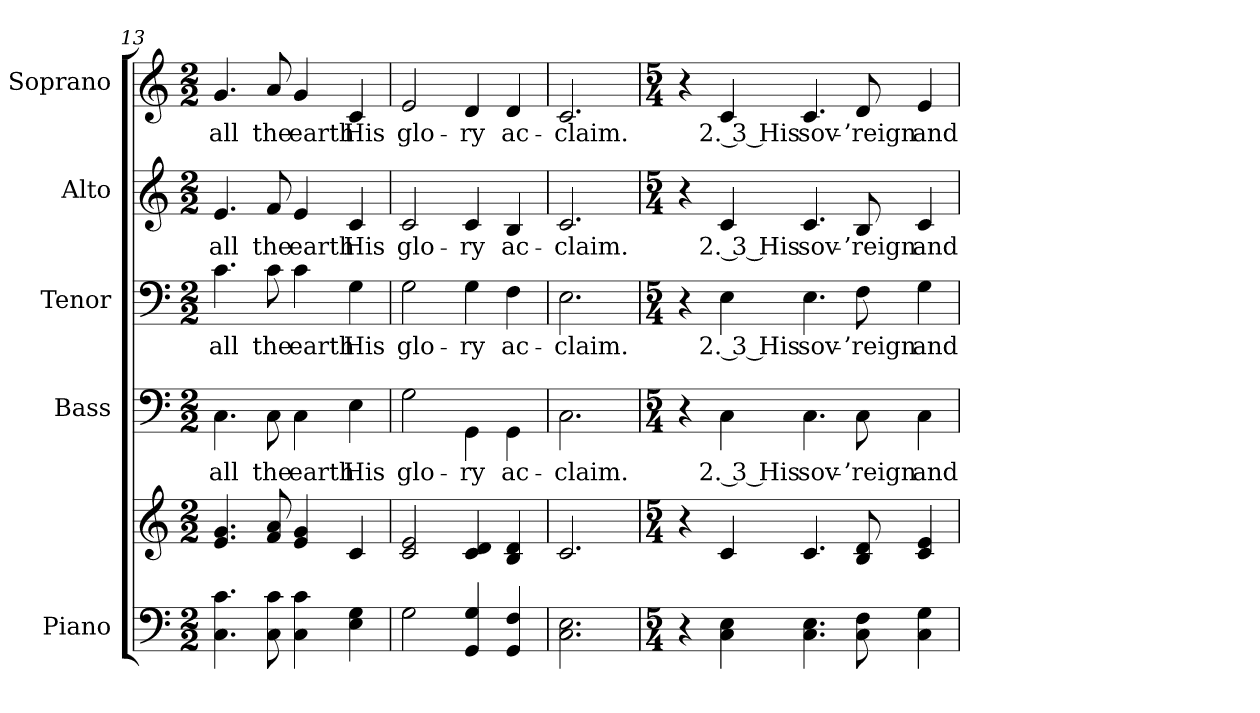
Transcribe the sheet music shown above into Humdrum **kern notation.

**kern	**kern	**kern	**text	**kern	**text	**kern	**text	**kern	**text
*part5	*part5	*part4	*part4	*part3	*part3	*part2	*part2	*part1	*part1
*staff6	*staff5	*staff4	*staff4	*staff3	*staff3	*staff2	*staff2	*staff1	*staff1
*I"Piano	*	*I"Bass	*	*I"Tenor	*	*I"Alto	*	*I"Soprano	*
*I'Pno.	*	*I'B.	*	*I'T.	*	*I'A.	*	*I'S.	*
!!LO:PB:g=z
*clefF4	*clefG2	*clefF4	*	*clefF4	*	*clefG2	*	*clefG2	*
*k[]	*k[]	*k[]	*	*k[]	*	*k[]	*	*k[]	*
*C:	*C:	*C:	*	*C:	*	*C:	*	*C:	*
*M2/2	*M2/2	*M2/2	*	*M2/2	*	*M2/2	*	*M2/2	*
=13	=13	=13	=13	=13	=13	=13	=13	=13	=13
!	!	!	!LO:LY:b:color=#000000	!	!	!	!	!	!
!	!	!	!	!	!LO:LY:b:color=#000000	!	!	!	!
!	!	!	!	!	!	!	!LO:LY:b:color=#000000	!	!
!	!	!	!	!	!	!	!	!	!LO:LY:b:color=#000000
4.Ci\ 4.ci	4.ei/ 4.gi	4.Ci\	all	4.ci\	all	4.ei/	all	4.gi/	all
!	!	!	!LO:LY:b:color=#000000	!	!	!	!	!	!
!	!	!	!	!	!LO:LY:b:color=#000000	!	!	!	!
!	!	!	!	!	!	!	!LO:LY:b:color=#000000	!	!
!	!	!	!	!	!	!	!	!	!LO:LY:b:color=#000000
8Ci\ 8ci	8fi/ 8ai	8Ci\	the	8ci\	the	8fi/	the	8ai/	the
!	!	!	!LO:LY:b:color=#000000	!	!	!	!	!	!
!	!	!	!	!	!LO:LY:b:color=#000000	!	!	!	!
!	!	!	!	!	!	!	!LO:LY:b:color=#000000	!	!
!	!	!	!	!	!	!	!	!	!LO:LY:b:color=#000000
4Ci\ 4ci	4ei/ 4gi	4Ci\	earth	4ci\	earth	4ei/	earth	4gi/	earth
!	!	!	!LO:LY:b:color=#000000	!	!	!	!	!	!
!	!	!	!	!	!LO:LY:b:color=#000000	!	!	!	!
!	!	!	!	!	!	!	!LO:LY:b:color=#000000	!	!
!	!	!	!	!	!	!	!	!	!LO:LY:b:color=#000000
4Ei\ 4Gi	4ci/	4Ei\	His	4Gi\	His	4ci/	His	4ci/	His
=14	=14	=14	=14	=14	=14	=14	=14	=14	=14
!	!	!	!LO:LY:b:color=#000000	!	!	!	!	!	!
!	!	!	!	!	!LO:LY:b:color=#000000	!	!	!	!
!	!	!	!	!	!	!	!LO:LY:b:color=#000000	!	!
!	!	!	!	!	!	!	!	!	!LO:LY:b:color=#000000
2Gi\	2ci/ 2ei	2Gi\	glo-	2Gi\	glo-	2ci/	glo-	2ei/	glo-
!	!	!	!LO:LY:b:color=#000000	!	!	!	!	!	!
!	!	!	!	!	!LO:LY:b:color=#000000	!	!	!	!
!	!	!	!	!	!	!	!LO:LY:b:color=#000000	!	!
!	!	!	!	!	!	!	!	!	!LO:LY:b:color=#000000
4GGi/ 4Gi	4ci/ 4di	4GGi\	-ry	4Gi\	-ry	4ci/	-ry	4di/	-ry
!	!	!	!LO:LY:b:color=#000000	!	!	!	!	!	!
!	!	!	!	!	!LO:LY:b:color=#000000	!	!	!	!
!	!	!	!	!	!	!	!LO:LY:b:color=#000000	!	!
!	!	!	!	!	!	!	!	!	!LO:LY:b:color=#000000
4GGi/ 4Fi	4Bi/ 4di	4GGi\	ac-	4Fi\	ac-	4Bi/	ac-	4di/	ac-
=15	=15	=15	=15	=15	=15	=15	=15	=15	=15
!	!	!	!LO:LY:b:color=#000000	!	!	!	!	!	!
!	!	!	!	!	!LO:LY:b:color=#000000	!	!	!	!
!	!	!	!	!	!	!	!LO:LY:b:color=#000000	!	!
!	!	!	!	!	!	!	!	!	!LO:LY:b:color=#000000
2.Ci\ 2.Ei	2.ci/	2.Ci\	-claim.	2.Ei\	-claim.	2.ci/	-claim.	2.ci/	-claim.
!!LO:PB:g=z
=16	=16	=16	=16	=16	=16	=16	=16	=16	=16
*M5/4	*M5/4	*M5/4	*	*M5/4	*	*M5/4	*	*M5/4	*
4r	4r	4r	.	4r	.	4r	.	4r	.
!	!	!	!LO:LY:b:color=#000000	!	!	!	!	!	!
!	!	!	!	!	!LO:LY:b:color=#000000	!	!	!	!
!	!	!	!	!	!	!	!LO:LY:b:color=#000000	!	!
!	!	!	!	!	!	!	!	!	!LO:LY:b:color=#000000
4Ci\ 4Ei	4ci/	4Ci\	2. 3 His	4Ei\	2. 3 His	4ci/	2. 3 His	4ci/	2. 3 His
!	!	!	!LO:LY:b:color=#000000	!	!	!	!	!	!
!	!	!	!	!	!LO:LY:b:color=#000000	!	!	!	!
!	!	!	!	!	!	!	!LO:LY:b:color=#000000	!	!
!	!	!	!	!	!	!	!	!	!LO:LY:b:color=#000000
4.Ci\ 4.Ei	4.ci/	4.Ci\	sov-	4.Ei\	sov-	4.ci/	sov-	4.ci/	sov-
!	!	!	!LO:LY:b:color=#000000	!	!	!	!	!	!
!	!	!	!	!	!LO:LY:b:color=#000000	!	!	!	!
!	!	!	!	!	!	!	!LO:LY:b:color=#000000	!	!
!	!	!	!	!	!	!	!	!	!LO:LY:b:color=#000000
8Ci\ 8Fi	8Bi/ 8di	8Ci\	-’reign	8Fi\	-’reign	8Bi/	-’reign	8di/	-’reign
!	!	!	!LO:LY:b:color=#000000	!	!	!	!	!	!
!	!	!	!	!	!LO:LY:b:color=#000000	!	!	!	!
!	!	!	!	!	!	!	!LO:LY:b:color=#000000	!	!
!	!	!	!	!	!	!	!	!	!LO:LY:b:color=#000000
4Ci\ 4Gi	4ci/ 4ei	4Ci\	and	4Gi\	and	4ci/	and	4ei/	and
=	=	=	=	=	=	=	=	=	=
*-	*-	*-	*-	*-	*-	*-	*-	*-	*-
